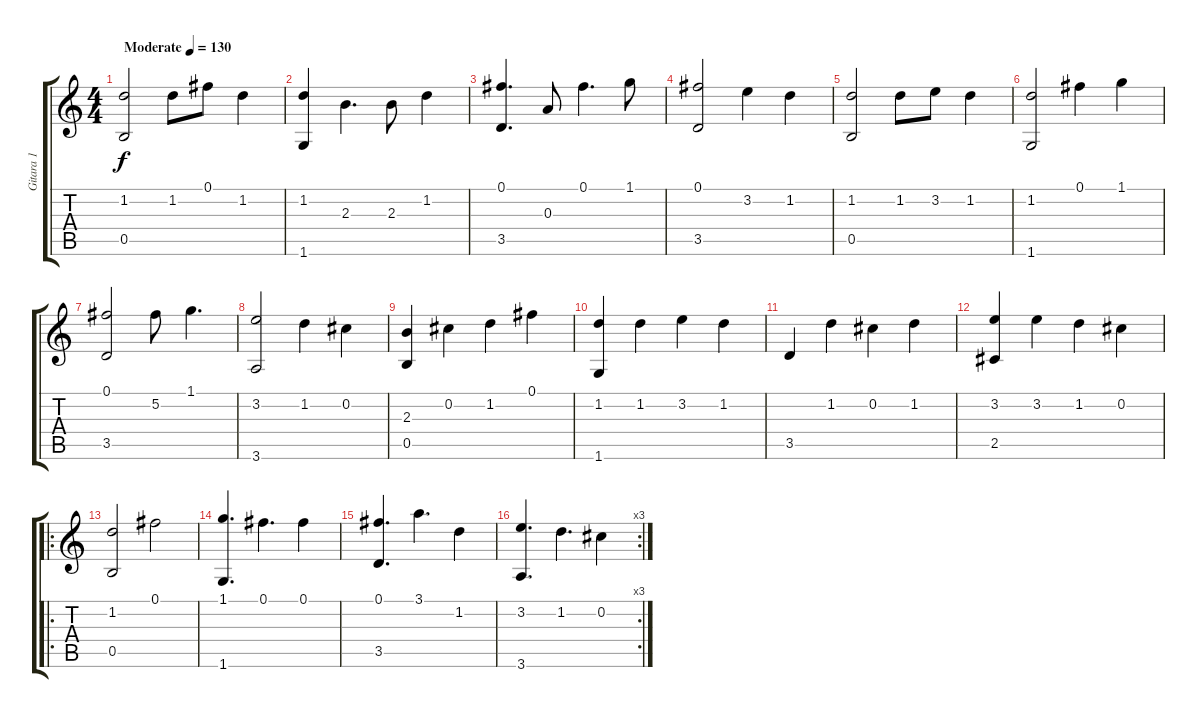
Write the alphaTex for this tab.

\track ("Gitara 1" "Gitara 1") {instrument acousticguitarsteel}
\staff {score tabs}
\tuning (Gb4 Db4 A3 E3 B2 Gb2) {hide}
\ts (4 4)
\tempo (130 "Moderate")
\clef g2
\ks c
(1.2 0.5).2{dy f instrument acousticguitarsteel} 1.2.8 0.1.8 1.2.4 |
(1.2 1.6).4 2.3.4{d} 2.3.8 1.2.4 |
(0.1 3.5).4{d} 0.3.8 0.1.4{d} 1.1.8 |
(0.1 3.5).2 3.2.4 1.2.4 |
(1.2 0.5).2 1.2.8 3.2.8 1.2.4 |
(1.2 1.6).2 0.1.4 1.1.4 |
(0.1 3.5).2 5.2.8 1.1.4{d} |
(3.2 3.6).2 1.2.4 0.2.4 |
(2.3 0.5).4 0.2.4 1.2.4 0.1.4 |
(1.2 1.6).4 1.2.4 3.2.4 1.2.4 |
3.5.4 1.2.4 0.2.4 1.2.4 |
(3.2 2.5).4 3.2.4 1.2.4 0.2.4 |
\ro
(1.2 0.5).2 0.1.2 |
(1.1 1.6).4{d} 0.1.4{d} 0.1.4 |
(0.1 3.5).4{d} 3.1.4{d} 1.2.4 |
\rc 3
(3.2 3.6).4{d} 1.2.4{d} 0.2.4
